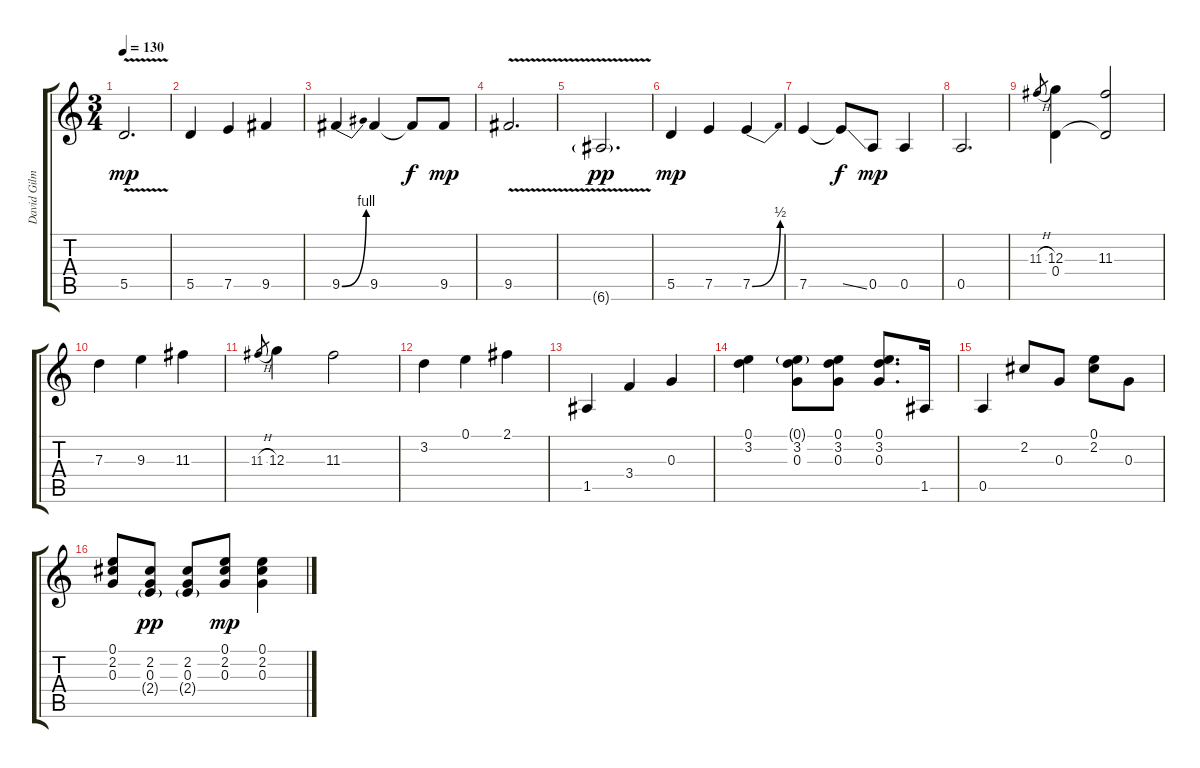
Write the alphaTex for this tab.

\track ("David Gilmour" "David Gilm") {instrument overdrivenguitar}
\staff {score tabs}
\tuning (E4 B3 G3 D3 A2 E2) {hide}
\ts (3 4)
\tempo 130
\clef g2
\ks c
5.5{v}.2{d dy mp volume 10} |
5.5.4 7.5.4 9.5.4 |
9.5{be (bend 0 0 60 4)}.4 9.5.4 9.5{t}.8{dy f} 9.5.8{dy mp} |
9.5{v}.2{d} |
6.6{v g}.2{d dy pp} |
5.5.4{dy mp} 7.5.4 7.5{be (bend 0 0 60 2)}.4 |
7.5.4 7.5{ss t}.8{dy f} 0.5.8{dy mp} 0.5.4 |
0.5.2{d} |
11.3{h}.8{gr} (12.3 0.4).4 (11.3 0.4{t}).2 |
7.3.4 9.3.4 11.3.4 |
11.3{h}.8{gr} 12.3.4 11.3.2 |
3.2.4 0.1.4 2.1.4 |
1.5.4 3.4.4 0.3.4 |
(0.1 3.2).4 (0.1{g} 3.2 0.3).8 (0.1 3.2 0.3).8 (0.1 3.2 0.3).8{d} 1.5.16 |
0.5.4 2.2.8 0.3.8 (0.1 2.2).8 0.3.8 |
(0.1 2.2 0.3).8 (2.2 0.3 2.4{g}).8{dy pp} (2.2 0.3 2.4{g}).8 (0.1 2.2 0.3).8{dy mp} (0.1 2.2 0.3).4
